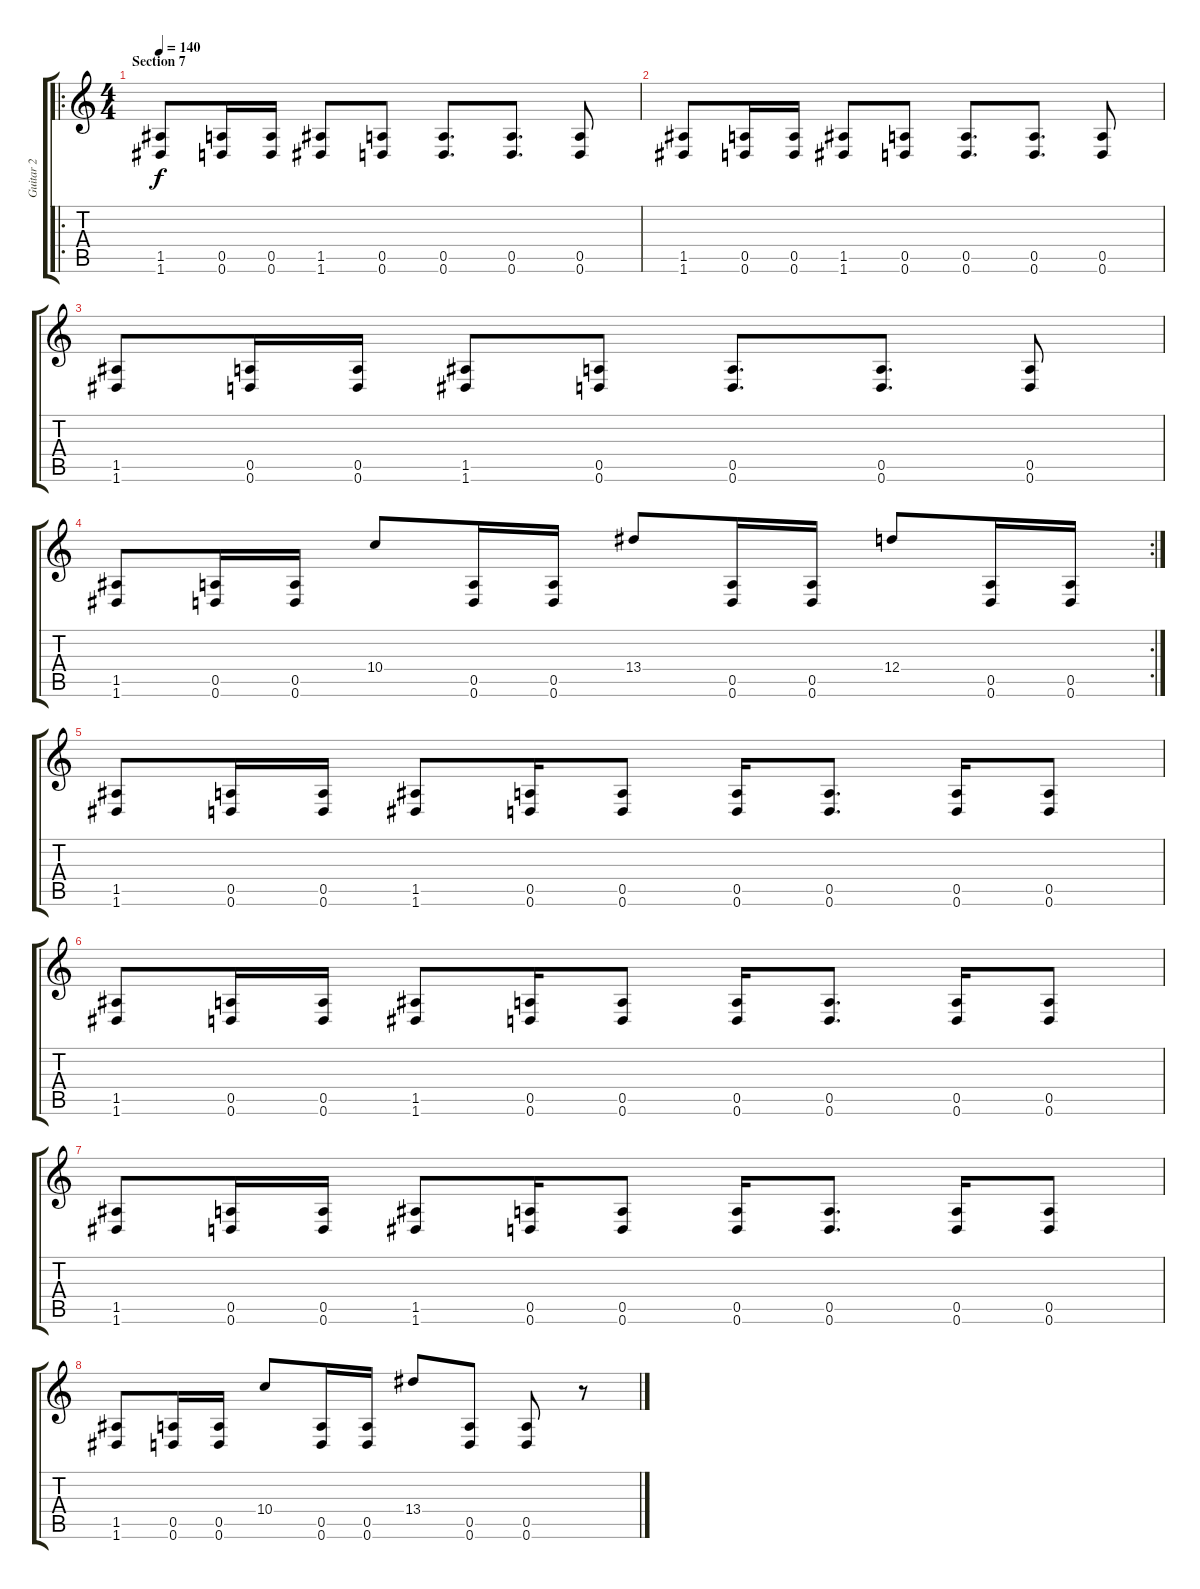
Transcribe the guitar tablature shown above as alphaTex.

\track ("Guitar 2" "Guitar 2") {instrument distortionguitar}
\staff {score tabs}
\tuning (E4 B3 G3 D3 A2 D2) {hide}
\ro
\ts (4 4)
\section ("" "Section 7")
\tempo 140
\clef g2
\ks c
(1.5 1.6).8{dy f} (0.5 0.6).16 (0.5 0.6).16 (1.5 1.6).8 (0.5 0.6).8 (0.5 0.6).8{d} (0.5 0.6).8{d} (0.5 0.6).8 |
(1.5 1.6).8 (0.5 0.6).16 (0.5 0.6).16 (1.5 1.6).8 (0.5 0.6).8 (0.5 0.6).8{d} (0.5 0.6).8{d} (0.5 0.6).8 |
(1.5 1.6).8 (0.5 0.6).16 (0.5 0.6).16 (1.5 1.6).8 (0.5 0.6).8 (0.5 0.6).8{d} (0.5 0.6).8{d} (0.5 0.6).8 |
\rc 2
(1.5 1.6).8 (0.5 0.6).16 (0.5 0.6).16 10.4.8 (0.5 0.6).16 (0.5 0.6).16 13.4.8 (0.5 0.6).16 (0.5 0.6).16 12.4.8 (0.5 0.6).16 (0.5 0.6).16 |
(1.5 1.6).8 (0.5 0.6).16 (0.5 0.6).16 (1.5 1.6).8 (0.5 0.6).16 (0.5 0.6).8 (0.5 0.6).16 (0.5 0.6).8{d} (0.5 0.6).16 (0.5 0.6).8 |
(1.5 1.6).8 (0.5 0.6).16 (0.5 0.6).16 (1.5 1.6).8 (0.5 0.6).16 (0.5 0.6).8 (0.5 0.6).16 (0.5 0.6).8{d} (0.5 0.6).16 (0.5 0.6).8 |
(1.5 1.6).8 (0.5 0.6).16 (0.5 0.6).16 (1.5 1.6).8 (0.5 0.6).16 (0.5 0.6).8 (0.5 0.6).16 (0.5 0.6).8{d} (0.5 0.6).16 (0.5 0.6).8 |
(1.5 1.6).8 (0.5 0.6).16 (0.5 0.6).16 10.4.8 (0.5 0.6).16 (0.5 0.6).16 13.4.8 (0.5 0.6).8 (0.5 0.6).8 r.8
